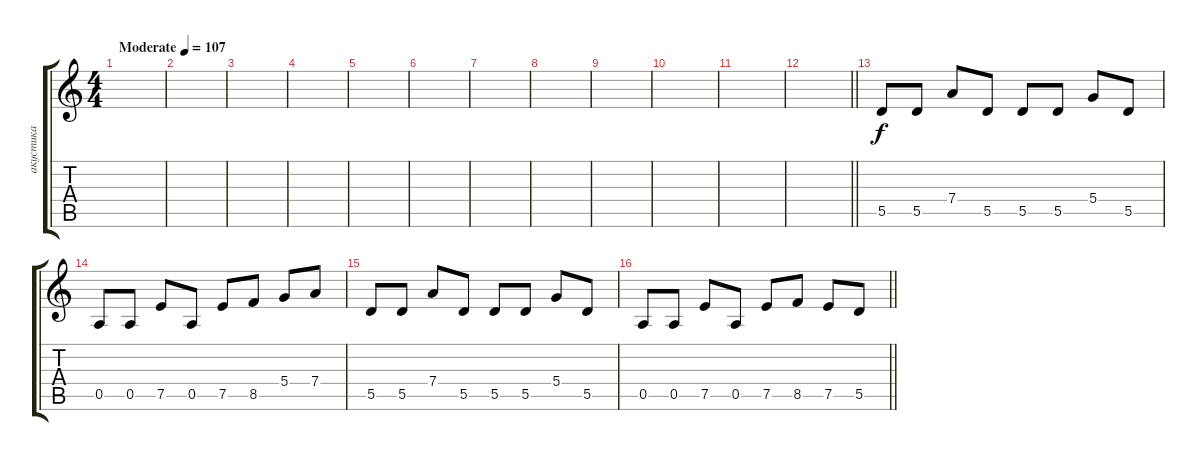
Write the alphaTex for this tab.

\track ("акустика  2" "акустика  ") {instrument electricguitarjazz}
\staff {score tabs}
\tuning (E4 B3 G3 D3 A2 E2) {hide}
\ts (4 4)
\tempo (107 "Moderate")
\clef g2
\ks c
|
|
|
|
|
|
|
|
|
|
|
\barLineRight lightlight
|
5.5.8 5.5.8 7.4.8 5.5.8 5.5.8 5.5.8 5.4.8 5.5.8 |
0.5.8 0.5.8 7.5.8 0.5.8 7.5.8 8.5.8 5.4.8 7.4.8 |
5.5.8 5.5.8 7.4.8 5.5.8 5.5.8 5.5.8 5.4.8 5.5.8 |
\barLineRight lightlight
0.5.8 0.5.8 7.5.8 0.5.8 7.5.8 8.5.8 7.5.8 5.5.8
